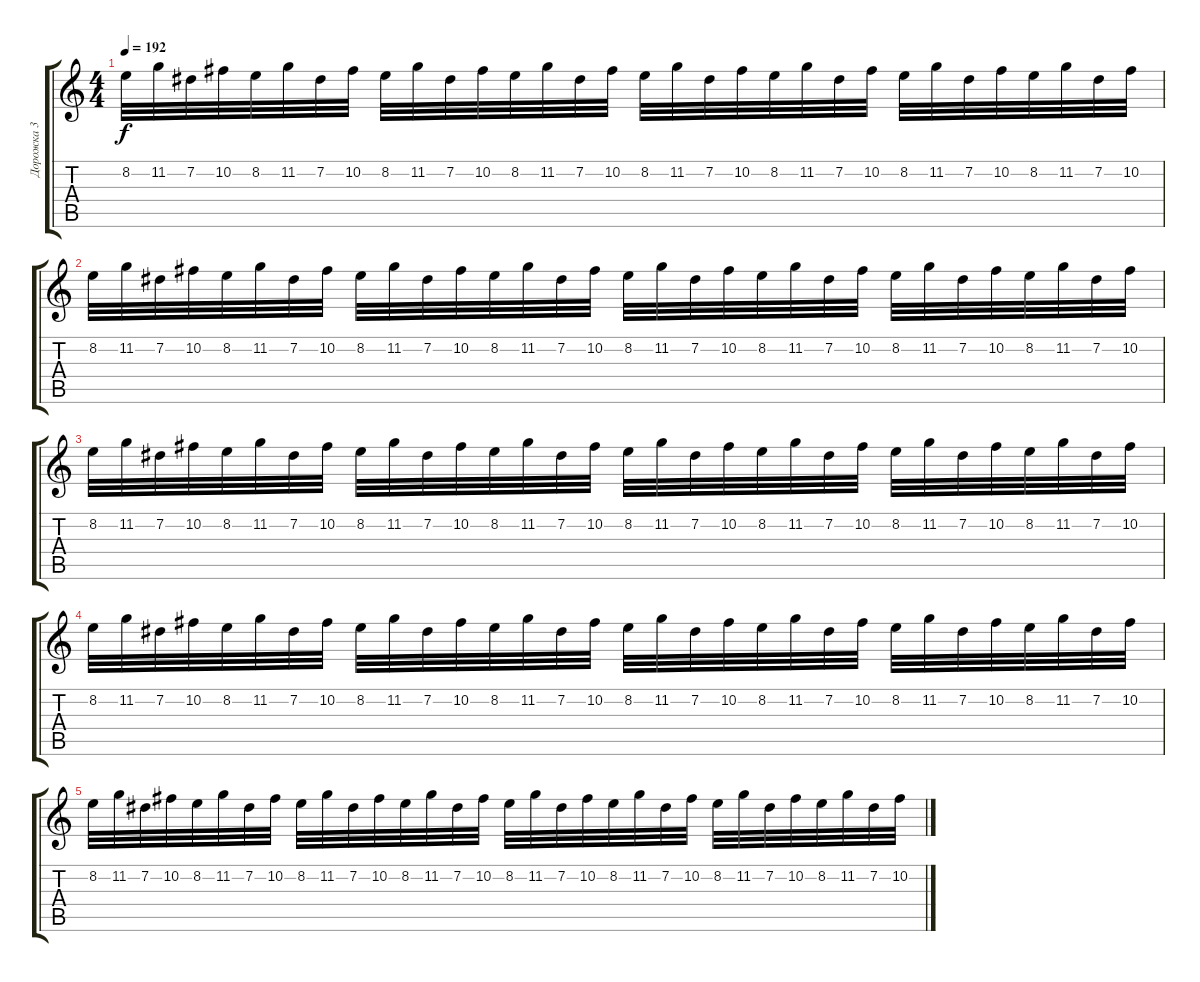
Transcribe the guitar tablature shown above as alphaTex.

\track ("Дорожка 3" "Дорожка 3") {instrument overdrivenguitar}
\staff {score tabs}
\tuning (Db4 Ab3 E3 B2 Gb2 B1) {hide}
\ts (4 4)
\tempo 192
\clef g2
\ks c
8.2.32{dy f} 11.2.32 7.2.32 10.2.32 8.2.32 11.2.32 7.2.32 10.2.32 8.2.32 11.2.32 7.2.32 10.2.32 8.2.32 11.2.32 7.2.32 10.2.32 8.2.32 11.2.32 7.2.32 10.2.32 8.2.32 11.2.32 7.2.32 10.2.32 8.2.32 11.2.32 7.2.32 10.2.32 8.2.32 11.2.32 7.2.32 10.2.32 |
8.2.32{volume 0} 11.2.32 7.2.32 10.2.32 8.2.32 11.2.32 7.2.32 10.2.32 8.2.32 11.2.32 7.2.32 10.2.32 8.2.32 11.2.32 7.2.32 10.2.32 8.2.32 11.2.32 7.2.32 10.2.32 8.2.32 11.2.32 7.2.32 10.2.32 8.2.32 11.2.32 7.2.32 10.2.32 8.2.32 11.2.32 7.2.32 10.2.32 |
8.2.32 11.2.32 7.2.32 10.2.32 8.2.32 11.2.32 7.2.32 10.2.32 8.2.32 11.2.32 7.2.32 10.2.32 8.2.32 11.2.32 7.2.32 10.2.32 8.2.32 11.2.32 7.2.32 10.2.32 8.2.32 11.2.32 7.2.32 10.2.32 8.2.32 11.2.32 7.2.32 10.2.32 8.2.32 11.2.32 7.2.32 10.2.32 |
8.2.32 11.2.32 7.2.32 10.2.32 8.2.32 11.2.32 7.2.32 10.2.32 8.2.32 11.2.32 7.2.32 10.2.32 8.2.32 11.2.32 7.2.32 10.2.32 8.2.32 11.2.32 7.2.32 10.2.32 8.2.32 11.2.32 7.2.32 10.2.32 8.2.32 11.2.32 7.2.32 10.2.32 8.2.32 11.2.32 7.2.32 10.2.32 |
8.2.32 11.2.32 7.2.32 10.2.32 8.2.32 11.2.32 7.2.32 10.2.32 8.2.32 11.2.32 7.2.32 10.2.32 8.2.32 11.2.32 7.2.32 10.2.32 8.2.32 11.2.32 7.2.32 10.2.32 8.2.32 11.2.32 7.2.32 10.2.32 8.2.32 11.2.32 7.2.32 10.2.32 8.2.32 11.2.32 7.2.32 10.2.32
